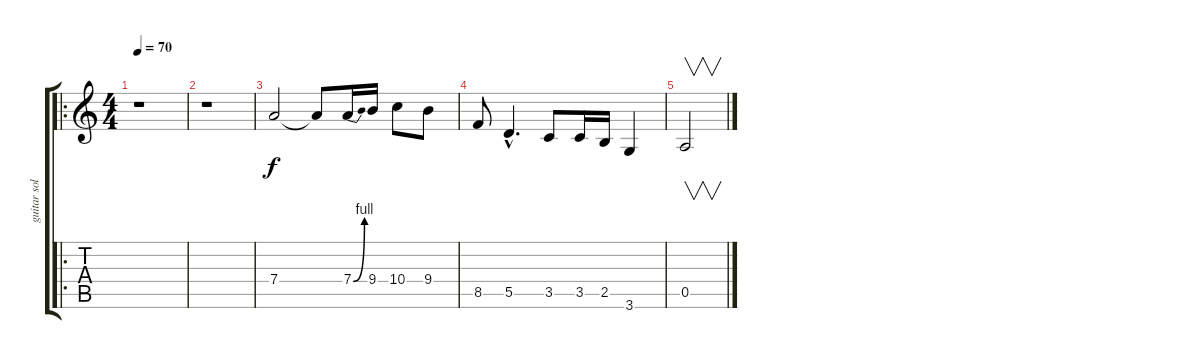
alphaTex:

\track ("guitar solo" "guitar sol") {instrument overdrivenguitar}
\staff {score tabs}
\tuning (E4 B3 G3 D3 A2 E2) {hide}
\ro
\ts (4 4)
\tempo 70
\clef g2
\ks c
r.1{dy f instrument overdrivenguitar} |
r.1 |
7.4.2 7.4{t}.8 7.4{be (bend 0 0 60 4)}.16 9.4.16 10.4.8 9.4.8 |
8.5.8 5.5{hac}.4{d} 3.5.8 3.5.16 2.5.16 3.6.4 |
0.5.2{v}
